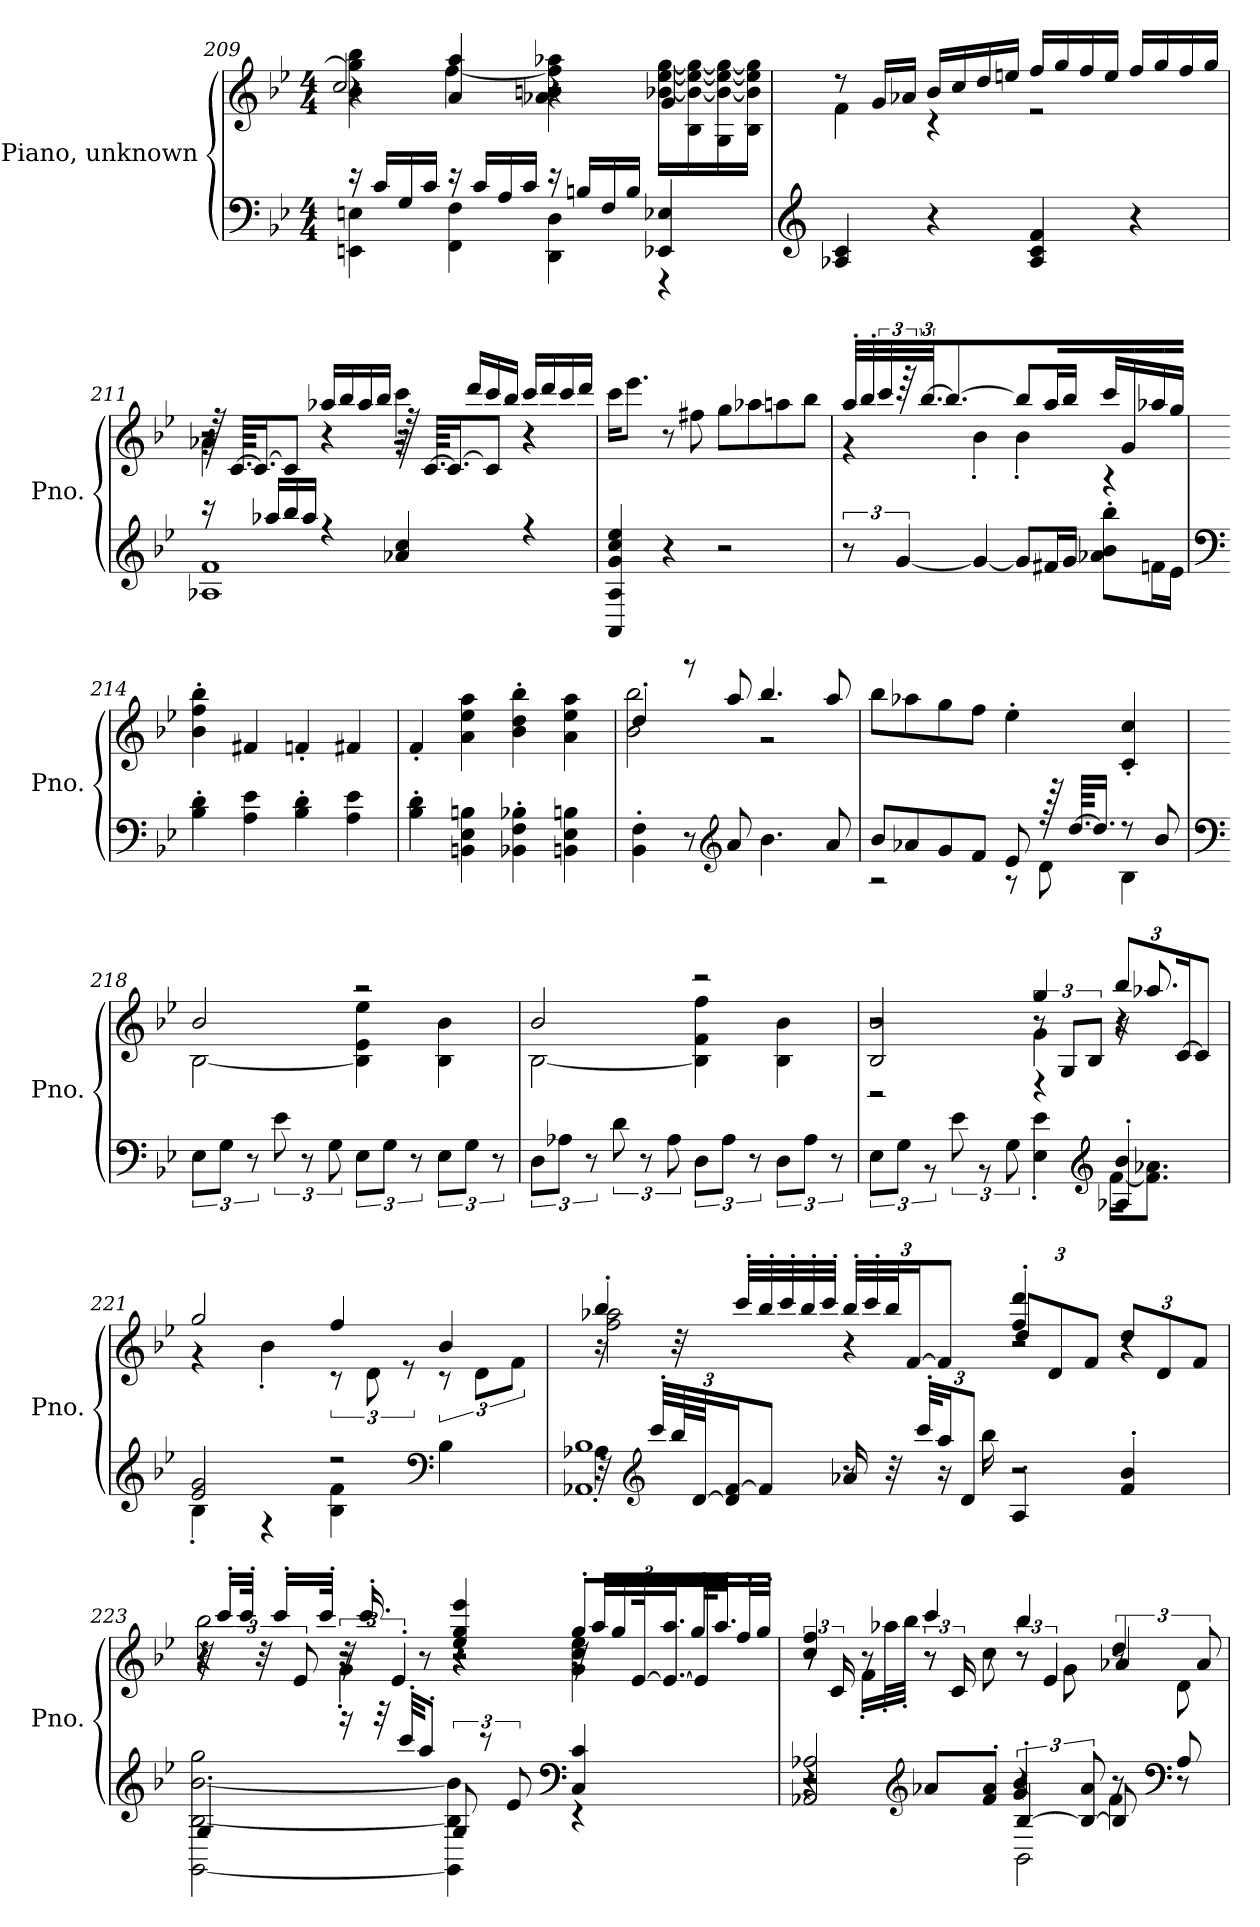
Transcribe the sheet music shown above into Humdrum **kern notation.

**kern	**kern
*part1	*part1
*staff2	*staff1
*I"Piano, unknown	*
*I'Pno.	*
!!LO:LB:g=z
*clefF4	*clefG2
*k[b-e-]	*k[b-e-]
*M4/4	*M4/4
=209	=209
*^	*^
*	*	*	*^
16r	4EEn\ 4En\	4r	4b-\ 4gg\] 4bb-\	2cc/
16c/LL	.	.	.	.
16G/	.	.	.	.
16c/JJ	.	.	.	.
16r	4FF\ 4F\	4a/ 4aa/	[4ff\	.
16c/LL	.	.	.	.
16A/	.	.	.	.
16c/JJ	.	.	.	.
16r	4DD\ 4D\	2r	4a-X\ 4bn\ 4ff\] 4aa-X\	4r
16Bn/LL	.	.	.	.
16F/	.	.	.	.
16B/JJ	.	.	.	.
4EE-X/ 4E-X/	4r	.	[16b-X\ [16ee-\ [16gg\LL	4g/
.	.	.	16B-\ 16b-\_ 16ee-\_ 16gg\_	.
.	.	.	16G\ 16b-\_ 16ee-\_ 16gg\_	.
.	.	.	16B-\ 16b-\] 16ee-\] 16gg\]JJ	.
*v	*v	*	*	*
*	*v	*v	*v
=210	=210
*clefG2	*
*	*^
4A-X/ 4c/	8r	4f\
.	16g/LL	.
.	16a-X/JJ	.
4r	16b-/LL	4r
.	16cc/	.
.	16dd/	.
.	16een/JJ	.
4A-/ 4c/ 4f/	16ff/LL	2r
.	16gg/	.
.	16ff/	.
.	16ee/JJ	.
4r	16ff/LL	.
.	16gg/	.
.	16ff/	.
.	16gg/JJ	.
!!LO:LB:g=z
=211	=211	=211
*^	*	*^
16r	1A-X 1f	128r	4a-X\	2r
.	.	[64.c/KKLL	.	.
.	.	16.c/J_	.	.
16aa-X/LL	.	.	.	.
16bb-/	.	8c/J]	.	.
16aa-/JJ	.	.	.	.
4r	.	16aa-X/LL	4r	.
.	.	16bb-/	.	.
.	.	16aa-/	.	.
.	.	16bb-/JJ	.	.
4a-X/ 4cc/	.	16r	4ccc'\	128r
.	.	.	.	[64.c/KKLL
.	.	.	.	16.c/J_
.	.	16ddd/LL	.	.
.	.	16ccc/	.	8c/J]
.	.	16bb-/JJ	.	.
4r	.	16ccc/LL	4r	4r
.	.	16ddd/	.	.
.	.	16ccc/	.	.
.	.	16ddd/JJ	.	.
*v	*v	*	*	*
*	*v	*v	*v
=212	=212
4AA/ 4A/ 4g/ 4cc/ 4ee-/	16ccc\KL
.	8.eee-\J
4r	8r
.	8ff#X\
2r	8gg\L
.	8aa-X\
.	8aan\
.	8bb-\J
!!LO:LB:g=z
=213	=213
*	*^
12r	32aa'/LLL	4r
.	32bb-'/	.
.	48ccc/JJJ	.
[6g/	96r	.
.	[48.bb-/	.
.	4.bb-/_	.
4g/_	.	4b-'\
8g/L]	8bb-/L]	4b-'\
16f#X/L	16aa/L	.
16g/JJ	16bb-/JJ	.
8a-X\' 8b-\' 8bb-\'L	16ccc/LL	4r
.	16g/	.
16fn\L	16aa-X/	.
16e-\JJ	16gg/JJ	.
*	*v	*v
=214	=214
*clefF4	*
4B-\' 4d\'	4b-\' 4ff\' 4bb-\'
4A\ 4e-\	4f#X/
4B-\' 4d\'	4fn'/
4A\ 4e-\	4f#X/
=215	=215
4B-\' 4d\'	4f'/
4BBn\ 4E-\ 4Bn\	4a\ 4ee-\ 4aa\
4BB-X\' 4F\' 4B-X\'	4b-\' 4dd\' 4bb-\'
4BBn\ 4E-\ 4Bn\	4a\ 4ee-\ 4aa\
!!LO:LB:g=z
=216	=216
*	*^
4BB-\' 4F\'	4dd'/	2b-\ 2bb-\
8r	8r	.
*clefG2	*	*
8a/	8aa/	.
4.b-\	4.bb-/	2r
8a/	8aa/	.
*	*v	*v
=217	=217
*^	*
8b-/L	2r	8bb-\L
8a-X/	.	8aa-X\
8g/	.	8gg\
8f/J	.	8ff\J
8e-/	8r	4ee-'\
128r	8d\	.
[64.dd/KKLL	.	.
16.dd/JJ]	.	.
8r	4B-\	4c/' 4cc/'
8b-/	.	.
*v	*v	*
=218	=218
*clefF4	*
*	*^
12E-\L	2b-/	[2B-\
12G\J	.	.
12r	.	.
12e-\	.	.
12r	.	.
12G\	.	.
12E-\L	2r	4B-\] 4e-\ 4ee-\
12G\J	.	.
12r	.	.
12E-\L	.	4B-\ 4b-\
12G\J	.	.
12r	.	.
!!LO:LB:g=z	!!
=219	=219	=219
12D\L	2b-/	[2B-\
12A-X\J	.	.
12r	.	.
12d\	.	.
12r	.	.
12A-\	.	.
12D\L	2r	4B-\] 4f\ 4ff\
12A-\J	.	.
12r	.	.
12D\L	.	4B-\ 4b-\
12A-\J	.	.
12r	.	.
=220	=220	=220
*^	*	*^
2r	12E-\L	2r	2r	2B-/ 2b-/
.	12G\J	.	.	.
.	12r	.	.	.
.	12e-\	.	.	.
.	12r	.	.	.
.	12G\	.	.	.
4r	4E-\' 4e-\'	4gg/	4g\	12r
.	.	.	.	12G/L
.	.	.	.	12B-/J
*clefG2	*	*	*	*
*	*	*	*	*Xbrackettup
4A-X/' 4b-/'	[16f\KL	16r	4r	12bb-/L
.	8.f\] 8.a-X\J	8.aa-X/	.	.
.	.	.	.	[24c/K
.	.	.	.	8c/J]
*	*	*	*v	*v
=221	=221	=221	=221
2e-/ 2g/	4B-'\	2gg/	4r
.	4r	.	4b-'\
*	*	*	*brackettup
2r	4B-\ 4f\	4ff/	12r
.	.	.	12d\
.	.	.	12r
*clefF4	*	*	*
.	4B-\	4b-/	12r
.	.	.	12d\L
.	.	.	12f\J
!!LO:PB:g=z
=222	=222	=222	=222
*	*^	*	*^
32r	4A-X'\	1AA-X 1B-	4bb-'/	2ff\ 2aa-X\	16r
*clefG2	*	*	*	*	*
32ccc'/LLL	.	.	.	.	.
*Xbrackettup	*	*	*	*	*
96bb-/L	.	.	.	.	32r
[96d/JJ	.	.	.	.	.
24d/] [24f/J	.	.	.	.	.
.	.	.	.	.	32ccc'/LLL
8f/J]	.	.	.	.	32bb-'/
.	.	.	.	.	32ccc'/
.	.	.	.	.	32bb-'/
.	.	.	.	.	32ccc'/JJJ
16a-X/	8r	.	4r	.	32bb-'/LLL
.	.	.	.	.	32ccc'/
*	*	*	*	*	*Xbrackettup
32r	.	.	.	.	48bb-/J
.	.	.	.	.	[24f/J
32ccc'/KLL	.	.	.	.	.
24aa/J	16r	.	.	.	8f/J]
12d/J	.	.	.	.	.
.	16bb-\	.	.	.	.
4A-'/	2r	.	4ff/' 4ddd/'	2r	12dd/L
.	.	.	.	.	12d/
.	.	.	.	.	12f/J
4f/' 4b-/'	.	.	4r	.	12dd/L
.	.	.	.	.	12d/
.	.	.	.	.	12f/J
*	*v	*v	*	*	*
!!LO:LB:g=z
=223	=223	=223	=223	=223
*	*	*	*	*brackettup
*	*	*	*	*^
4G'/	[2GG\ [2B-\ [2b-\ 2gg\	32r	2bb-\	6r	4r
.	.	16ccc'/LL	.	.	.
.	.	32ccc'/JJk	.	.	.
.	.	32r	.	.	.
.	.	16ccc'/LL	.	.	.
.	.	.	.	12e-/	.
.	.	32ccc'/JJk	.	.	.
16r	.	32r	.	12r	4g'\
.	.	16.ccc'/	.	.	.
32r	.	.	.	.	.
.	.	.	.	6e-'/	.
32ccc'/KKL	.	.	.	.	.
8aa'/J	.	8r	.	.	.
*brackettup	*	*	*	*	*
12G/	4GG\] 4B-\] 4b-\]	4r	2r	4ee-/ 4gg/ 4eee-/	4r
12r	.	.	.	.	.
12e-/	.	.	.	.	.
*clefF4	*	*	*	*	*
4C/ 4c/	4r	8gg'/L	.	32r	4g\ 4cc\ 4ee-\
.	.	.	.	32aa'/LLL	.
*	*	*	*	*Xbrackettup	*
.	.	.	.	48gg/	.
.	.	.	.	[96e-/K	.
.	.	.	.	48.e-/_ 48.aa/J	.
.	.	32gg'/KL	.	16e-/]	.
.	.	16.aa'/JJ	.	.	.
.	.	.	.	32ff'/L	.
.	.	.	.	32gg'/JJJ	.
*	*	*	*	*v	*v
!!LO:LB:g=z
=224	=224	=224	=224	=224
*^	*^	*	*	*
*	*	*	*	*	*	*brackettup
4r	2r	2AA-X/ 2A-X/	2r	4cc/ 4ff/	8r	12r
.	.	.	.	.	.	24c/
.	.	.	.	.	16f'\LL	8r
.	.	.	.	.	32aa-X'\L	.
.	.	.	.	.	32bb-'\JJJ	.
*clefG2	*	*	*	*	*	*
8a-X/L	.	.	.	4ccc/	8r	12r
.	.	.	.	.	.	24c/
8f/' 8a-/'J	.	.	.	.	8cc\	8r
[6B-/	4r	4g/' 4b-/'	2BB-\	4bb-/	8r	12r
.	.	.	.	.	.	6e-/
.	.	.	.	.	8g\	.
12B-/_ 12a-/	.	.	.	.	.	.
8B-/]	4f\	8r	.	4dd/	8r	6a-X/
*clefF4	*	*	*	*	*	*
8r	.	8A-/	.	.	8d\	.
.	.	.	.	.	.	12a-/
*v	*v	*v	*v	*	*	*
*	*v	*v	*v
=	=
*-	*-
